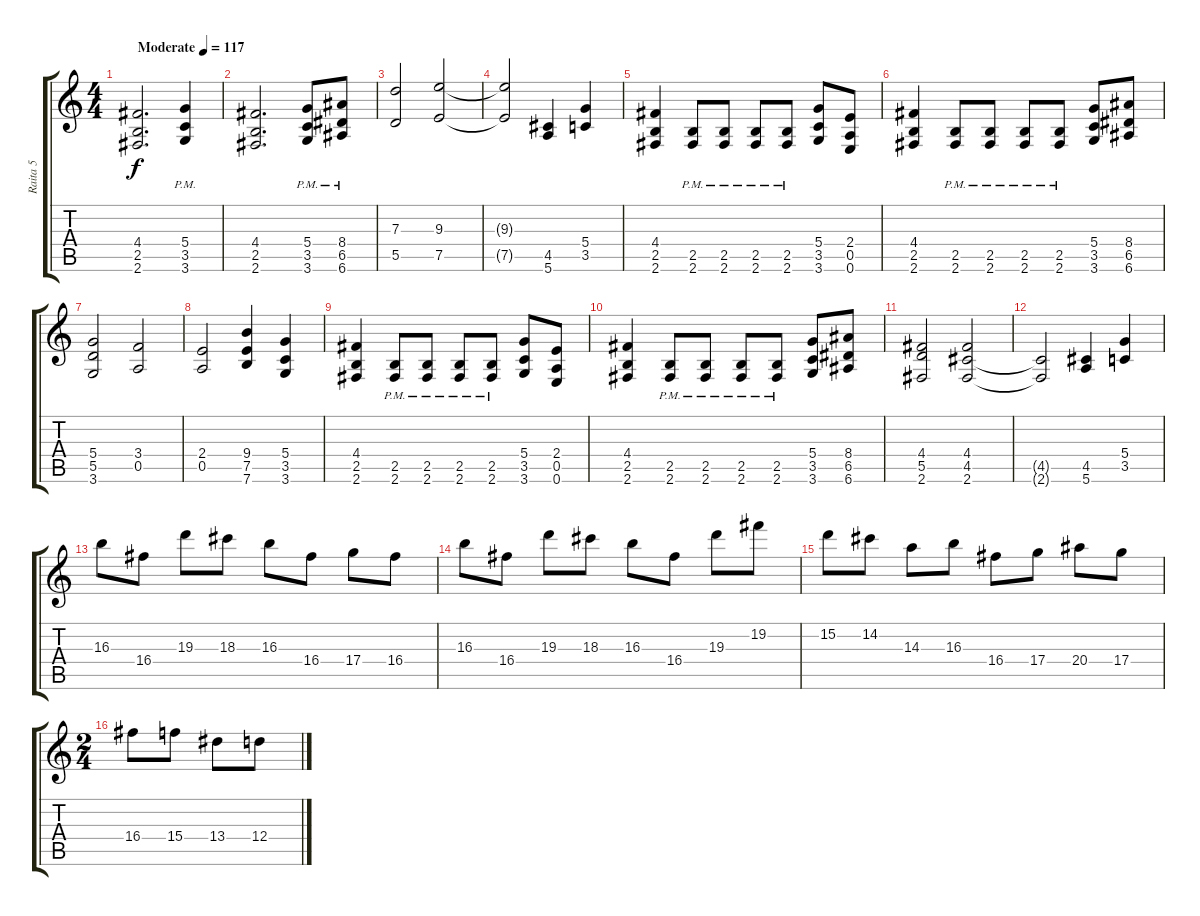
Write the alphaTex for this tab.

\track ("Raita 5" "Raita 5") {instrument distortionguitar}
\staff {score tabs}
\tuning (E4 B3 G3 D3 A2 E2) {hide}
\ts (4 4)
\tempo (117 "Moderate")
\clef g2
\ks c
(4.4 2.5 2.6).2{d dy f instrument distortionguitar} (5.4{pm} 3.5{pm} 3.6{pm}).4 |
(4.4 2.5 2.6).2{d} (5.4{pm} 3.5{pm} 3.6{pm}).8 (8.4{pm} 6.5{pm} 6.6{pm}).8 |
(7.3 5.5).2 (9.3 7.5).2 |
(9.3{t} 7.5{t}).2 (4.5 5.6).4 (5.4 3.5).4 |
(4.4 2.5 2.6).4 (2.5{pm} 2.6{pm}).8 (2.5{pm} 2.6{pm}).8 (2.5{pm} 2.6{pm}).8 (2.5{pm} 2.6{pm}).8 (5.4 3.5 3.6).8 (2.4 0.5 0.6).8 |
(4.4 2.5 2.6).4 (2.5{pm} 2.6{pm}).8 (2.5{pm} 2.6{pm}).8 (2.5{pm} 2.6{pm}).8 (2.5{pm} 2.6{pm}).8 (5.4 3.5 3.6).8 (8.4 6.5 6.6).8 |
(5.4 5.5 3.6).2 (3.4 0.5).2 |
(2.4 0.5).2 (9.4 7.5 7.6).4 (5.4 3.5 3.6).4 |
(4.4 2.5 2.6).4 (2.5{pm} 2.6{pm}).8 (2.5{pm} 2.6{pm}).8 (2.5{pm} 2.6{pm}).8 (2.5{pm} 2.6{pm}).8 (5.4 3.5 3.6).8 (2.4 0.5 0.6).8 |
(4.4 2.5 2.6).4 (2.5{pm} 2.6{pm}).8 (2.5{pm} 2.6{pm}).8 (2.5{pm} 2.6{pm}).8 (2.5{pm} 2.6{pm}).8 (5.4 3.5 3.6).8 (8.4 6.5 6.6).8 |
(4.4 5.5 2.6).2 (4.4 4.5 2.6).2 |
(4.5{t} 2.6{t}).2 (4.5 5.6).4 (5.4 3.5).4 |
16.3.8 16.4.8 19.3.8 18.3.8 16.3.8 16.4.8 17.4.8 16.4.8 |
16.3.8 16.4.8 19.3.8 18.3.8 16.3.8 16.4.8 19.3.8 19.2.8 |
15.2.8 14.2.8 14.3.8 16.3.8 16.4.8 17.4.8 20.4.8 17.4.8 |
\ts (2 4)
16.4.8 15.4.8 13.4.8 12.4.8
